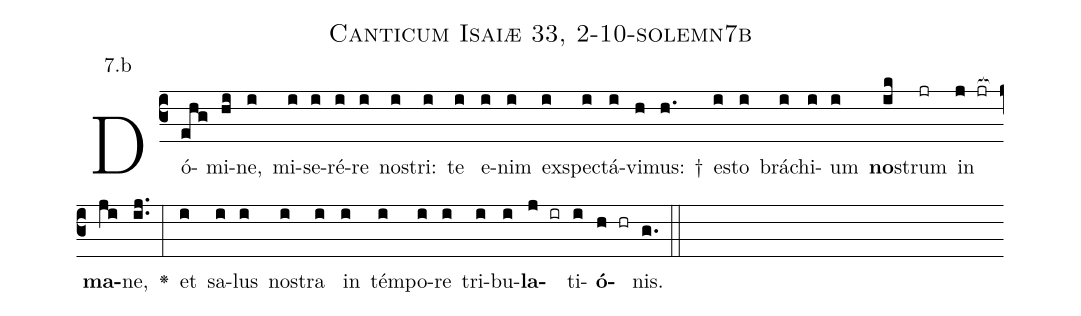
name: Canticum Isaiæ 33, 2-10-solemn7b;
annotation: 7.b;
%%
(c3)Dó(ehg)mi(hi)ne,(i) mi(i)se(i)ré(i)re(i) no(i)stri:(i) te(i) e(i)nim(i) ex(i)spe(i)ctá(i)vi(h)mus: †(h.) e(i)sto(i) brá(i)chi(i)um(i) <b>no</b>(ik)strum(jr) in(j jr[ocb:1{]) <b>ma</b>(ji[ocb:0}])ne,(ij..) <v>\greheightstar</v>(:) et(i) sa(i)lus(i) no(i)stra(i) in(i) tém(i)po(i)re(i) tri(i)bu(i)<b>la</b>(j ir)ti(i)<b>ó</b>(h hr)nis.(g.) (::)


%E(i) u(i) o(j) u(i) a(h) e.(g.) (::)
